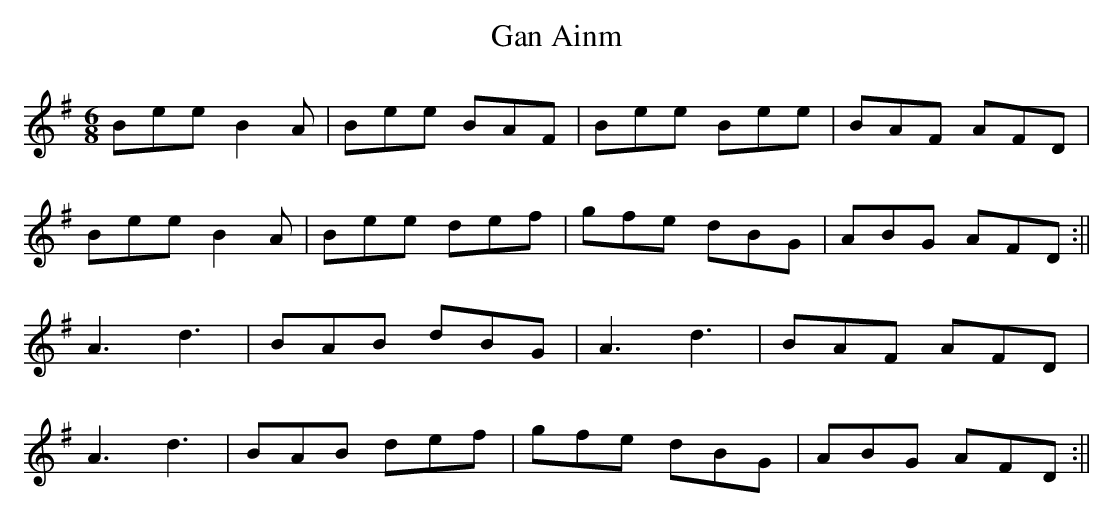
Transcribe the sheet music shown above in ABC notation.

X:1
T:Gan Ainm
M:6/8
L:1/8
K:G
Bee B2A|Bee BAF|Bee Bee|BAF AFD|\
Bee B2A|Bee def|gfe dBG|ABG AFD:||\
A3 d3|BAB dBG|A3 d3|BAF AFD|\
A3 d3|BAB def|gfe dBG|ABG AFD:||
